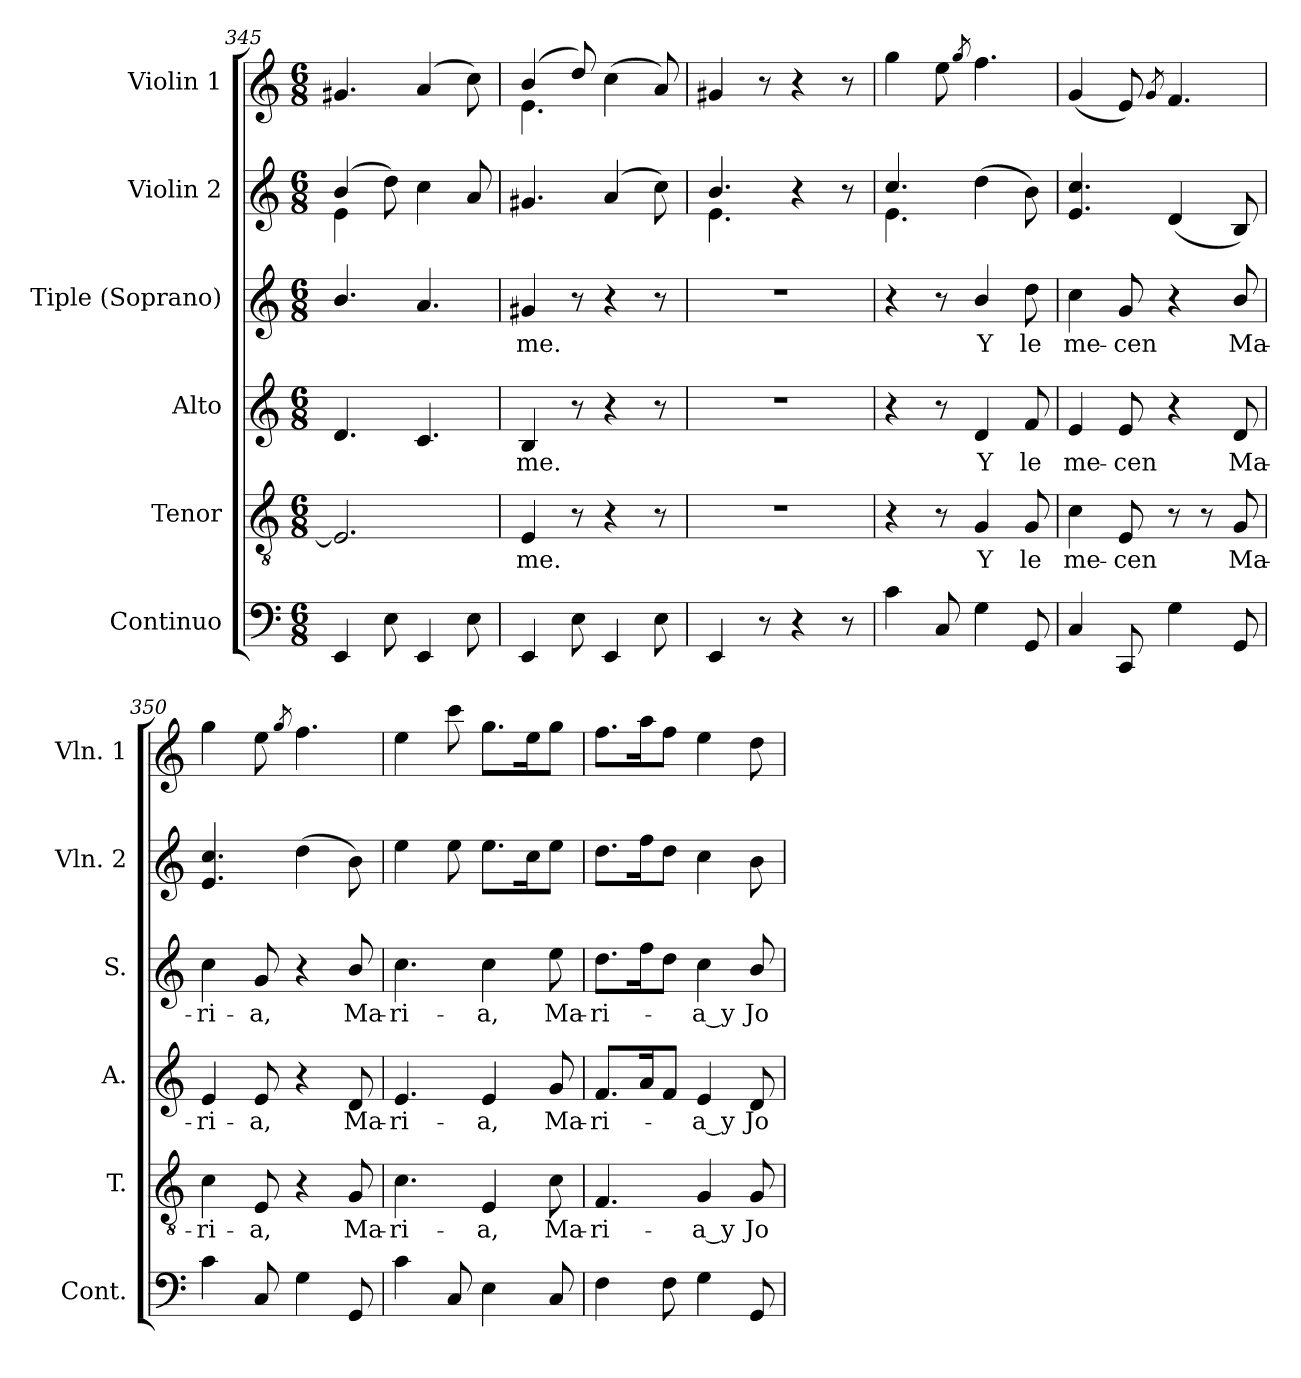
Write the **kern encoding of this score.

**kern	**kern	**text	**kern	**text	**kern	**text	**kern	**kern
*part6	*part5	*part5	*part4	*part4	*part3	*part3	*part2	*part1
*staff6	*staff5	*staff5	*staff4	*staff4	*staff3	*staff3	*staff2	*staff1
*I"Continuo	*I"Tenor	*	*I"Alto	*	*I"Tiple (Soprano)	*	*I"Violin 2	*I"Violin 1
*I'Cont.	*I'T.	*	*I'A.	*	*I'S.	*	*I'Vln. 2	*I'Vln. 1
*clefF4	*clefGv2	*	*clefG2	*	*clefG2	*	*clefG2	*clefG2
*	*ITrd7c12	*	*	*	*	*	*	*
*k[]	*k[]	*	*k[]	*	*k[]	*	*k[]	*k[]
*C:	*C:	*	*C:	*	*C:	*	*C:	*C:
*M6/8	*M6/8	*	*M6/8	*	*M6/8	*	*M6/8	*M6/8
=345	=345	=345	=345	=345	=345	=345	=345	=345
*	*	*	*	*	*	*	*^	*
4EEi/	2.EEi/]	.	4.di/	.	4.bi/	.	(4bi/	4ei\	4.g#Xi/
8Ei\	.	.	.	.	.	.	8ddi\)	8ryy	.
4EEi/	.	.	4.ci/	.	4.ai/	.	4cci\	4.ryy	(4ai/
8Ei\	.	.	.	.	.	.	8ai/	.	8cci\)
*	*	*	*	*	*	*	*v	*v	*
=346	=346	=346	=346	=346	=346	=346	=346	=346
!	!	!LO:LY:b:color=#000000	!	!	!	!	!	!
!	!	!	!	!LO:LY:b:color=#000000	!	!	!	!
!	!	!	!	!	!	!LO:LY:b:color=#000000	!	!
*	*	*	*	*	*	*	*	*^
4EEi/	4EEi/	-me.	4Bi/	-me.	4g#Xi/	-me.	4.g#Xi/	(4bi/	4.ei\
8Ei\	8r	.	8r	.	8r	.	.	8ddi/)	.
4EEi/	4r	.	4r	.	4r	.	(4ai/	(4cci\	4.ryy
8Ei\	8r	.	8r	.	8r	.	8cci\)	8ai/)	.
*	*	*	*	*	*	*	*	*v	*v
!!LO:LB:g=z
=347	=347	=347	=347	=347	=347	=347	=347	=347
!	!LO:N:vis=1	!	!LO:N:vis=1	!	!LO:N:vis=1	!	!	!
*	*	*	*	*	*	*	*^	*
4EEi/	2.r	.	2.r	.	2.r	.	4.bi/	4.ei\	4g#Xi/
8r	.	.	.	.	.	.	.	.	8r
4r	.	.	.	.	.	.	4r	4.ryy	4r
8r	.	.	.	.	.	.	8r	.	8r
=348	=348	=348	=348	=348	=348	=348	=348	=348	=348
4ci\	4r	.	4r	.	4r	.	4.cci/	4.ei\	4ggi\
8Ci/	8r	.	8r	.	8r	.	.	.	8eei\
.	.	.	.	.	.	.	.	.	8qggi/
!	!	!LO:LY:b:color=#000000	!	!	!	!	!	!	!
!	!	!	!	!LO:LY:b:color=#000000	!	!	!	!	!
!	!	!	!	!	!	!LO:LY:b:color=#000000	!	!	!
4Gi\	4GGi/	Y	4di/	Y	4bi/	Y	(4ddi\	4.ryy	4.ffi\
!	!	!LO:LY:b:color=#000000	!	!	!	!	!	!	!
!	!	!	!	!LO:LY:b:color=#000000	!	!	!	!	!
!	!	!	!	!	!	!LO:LY:b:color=#000000	!	!	!
8GGi/	8GGi/	le	8fi/	le	8ddi\	le	8bi\)	.	.
*	*	*	*	*	*	*	*v	*v	*
=349	=349	=349	=349	=349	=349	=349	=349	=349
!	!	!LO:LY:b:color=#000000	!	!	!	!	!	!
!	!	!	!	!LO:LY:b:color=#000000	!	!	!	!
!	!	!	!	!	!	!LO:LY:b:color=#000000	!	!
4Ci/	4Ci\	me-	4ei/	me-	4cci\	me-	4.ei/ 4.cci	(4gi/
!	!	!LO:LY:b:color=#000000	!	!	!	!	!	!
!	!	!	!	!LO:LY:b:color=#000000	!	!	!	!
!	!	!	!	!	!	!LO:LY:b:color=#000000	!	!
8CCi/	8EEi/	-cen	8ei/	-cen	8gi/	-cen	.	8ei/)
.	.	.	.	.	.	.	.	8qgi/
4Gi\	8r	.	4r	.	4r	.	(4di/	4.fi/
.	8r	.	.	.	.	.	.	.
!	!	!LO:LY:b:color=#000000	!	!	!	!	!	!
!	!	!	!	!LO:LY:b:color=#000000	!	!	!	!
!	!	!	!	!	!	!LO:LY:b:color=#000000	!	!
8GGi/	8GGi/	Ma-	8di/	Ma-	8bi/	Ma-	8Bi/)	.
=350	=350	=350	=350	=350	=350	=350	=350	=350
!	!	!LO:LY:b:color=#000000	!	!	!	!	!	!
!	!	!	!	!LO:LY:b:color=#000000	!	!	!	!
!	!	!	!	!	!	!LO:LY:b:color=#000000	!	!
4ci\	4Ci\	-ri-	4ei/	-ri-	4cci\	-ri-	4.ei/ 4.cci	4ggi\
!	!	!LO:LY:b:color=#000000	!	!	!	!	!	!
!	!	!	!	!LO:LY:b:color=#000000	!	!	!	!
!	!	!	!	!	!	!LO:LY:b:color=#000000	!	!
8Ci/	8EEi/	-a,	8ei/	-a,	8gi/	-a,	.	8eei\
.	.	.	.	.	.	.	.	8qggi/
4Gi\	4r	.	4r	.	4r	.	(4ddi\	4.ffi\
!	!	!LO:LY:b:color=#000000	!	!	!	!	!	!
!	!	!	!	!LO:LY:b:color=#000000	!	!	!	!
!	!	!	!	!	!	!LO:LY:b:color=#000000	!	!
8GGi/	8GGi/	Ma-	8di/	Ma-	8bi/	Ma-	8bi\)	.
=351	=351	=351	=351	=351	=351	=351	=351	=351
!	!	!LO:LY:b:color=#000000	!	!	!	!	!	!
!	!	!	!	!LO:LY:b:color=#000000	!	!	!	!
!	!	!	!	!	!	!LO:LY:b:color=#000000	!	!
4ci\	4.Ci\	-ri-	4.ei/	-ri-	4.cci\	-ri-	4eei\	4eei\
8Ci/	.	.	.	.	.	.	8eei\	8ccci\
!	!	!LO:LY:b:color=#000000	!	!	!	!	!	!
!	!	!	!	!LO:LY:b:color=#000000	!	!	!	!
!	!	!	!	!	!	!LO:LY:b:color=#000000	!	!
4Ei\	4EEi/	-a,	4ei/	-a,	4cci\	-a,	8.eei\L	8.ggi\L
.	.	.	.	.	.	.	16cci\k	16eei\k
!	!	!LO:LY:b:color=#000000	!	!	!	!	!	!
!	!	!	!	!LO:LY:b:color=#000000	!	!	!	!
!	!	!	!	!	!	!LO:LY:b:color=#000000	!	!
8Ci/	8Ci\	Ma-	8gi/	Ma-	8eei\	Ma-	8eei\J	8ggi\J
!!LO:PB:g=z
=352	=352	=352	=352	=352	=352	=352	=352	=352
!	!	!LO:LY:b:color=#000000	!	!	!	!	!	!
!	!	!	!	!LO:LY:b:color=#000000	!	!	!	!
!	!	!	!	!	!	!LO:LY:b:color=#000000	!	!
4Fi\	4.FFi/	-ri-	8.fi/L	-ri-	8.ddi\L	-ri-	8.ddi\L	8.ffi\L
.	.	.	16ai/k	.	16ffi\k	.	16ffi\k	16aai\k
8Fi\	.	.	8fi/J	.	8ddi\J	.	8ddi\J	8ffi\J
!	!	!LO:LY:b:color=#000000	!	!	!	!	!	!
!	!	!	!	!LO:LY:b:color=#000000	!	!	!	!
!	!	!	!	!	!	!LO:LY:b:color=#000000	!	!
4Gi\	4GGi/	-a_y	4ei/	-a_y	4cci\	-a_y	4cci\	4eei\
!	!	!LO:LY:b:color=#000000	!	!	!	!	!	!
!	!	!	!	!LO:LY:b:color=#000000	!	!	!	!
!	!	!	!	!	!	!LO:LY:b:color=#000000	!	!
8GGi/	8GGi/	Jo-	8di/	Jo-	8bi/	Jo-	8bi\	8ddi\
=	=	=	=	=	=	=	=	=
*-	*-	*-	*-	*-	*-	*-	*-	*-
